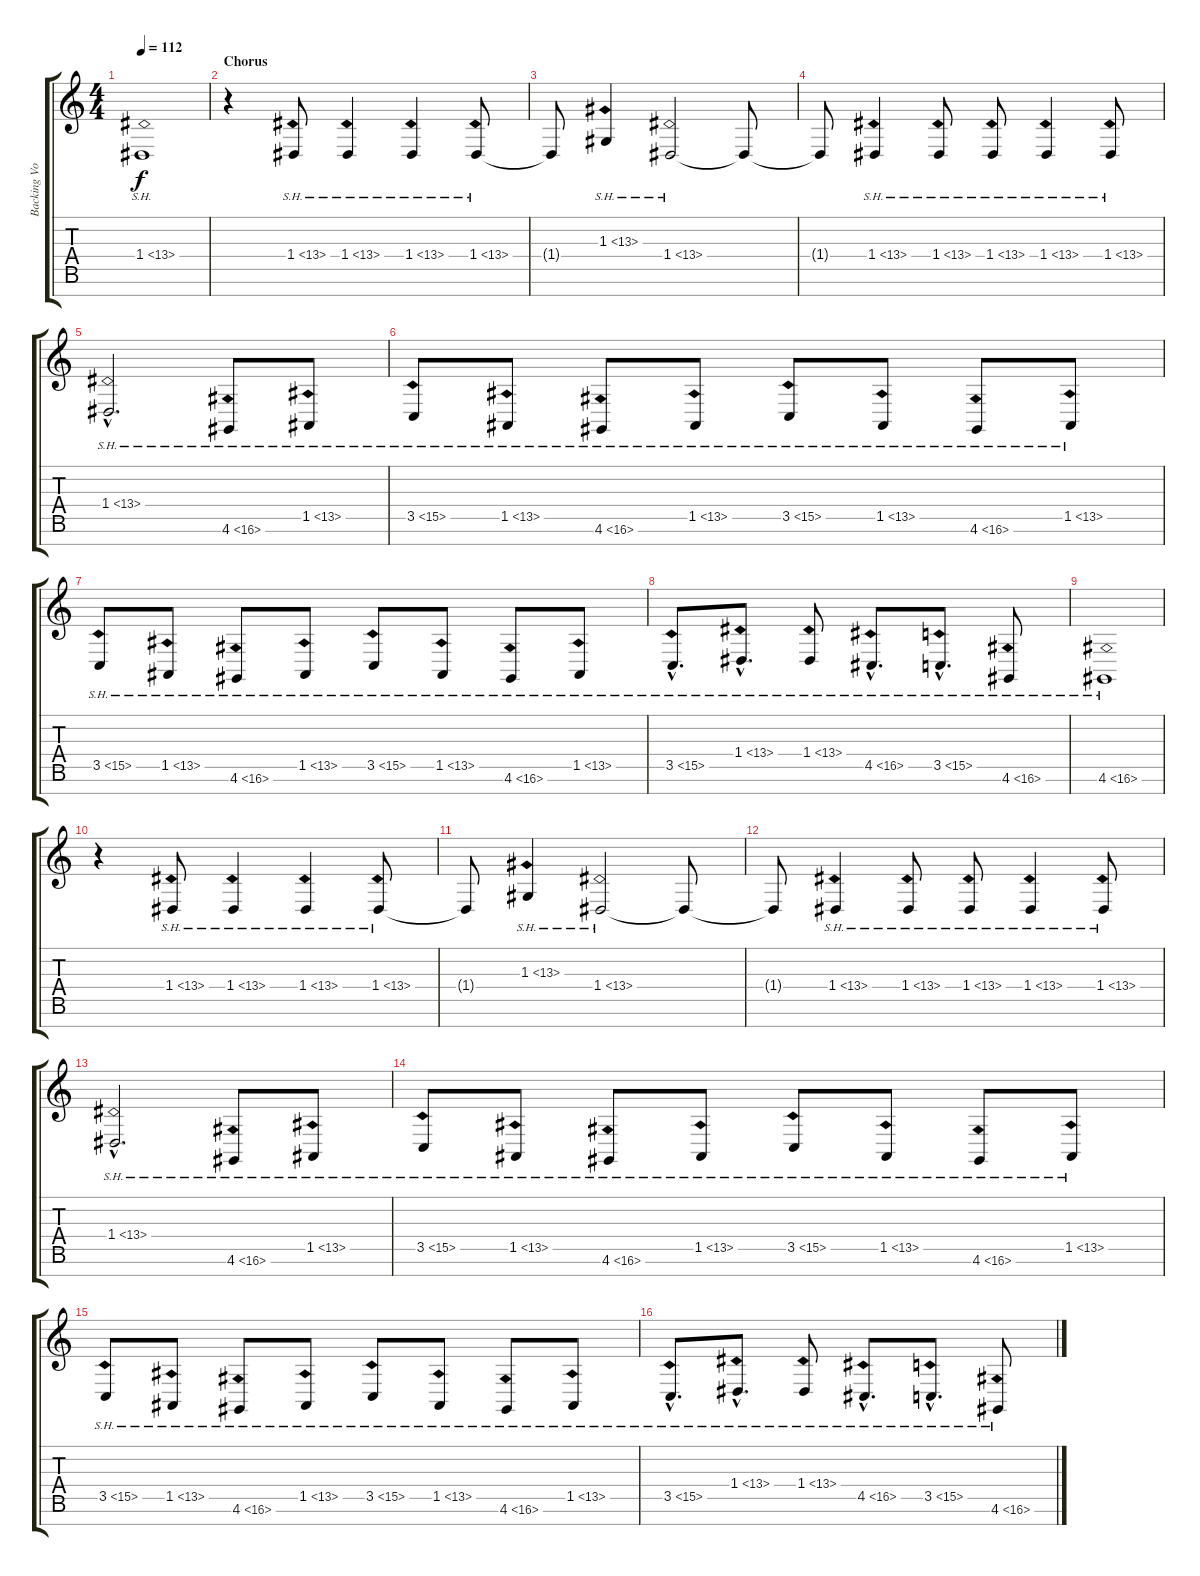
\track ("Backing Vocals" "Backing Vo") {instrument choiraahs}
\staff {score tabs}
\tuning (E4 B3 G3 D3 A2 E2 B1) {hide}
\ts (4 4)
\tempo 112
\clef g2
\ks c
1.4{sh 12}.1{dy f} |
\section ("" "Chorus")
r.4{volume 11} 1.4{sh 12}.8 1.4{sh 12}.4 1.4{sh 12}.4 1.4{sh 12}.8 |
1.4{t}.8 1.3{sh 12}.4 1.4{sh 12}.2 1.4{t}.8 |
1.4{t}.8 1.4{sh 12}.4 1.4{sh 12}.8 1.4{sh 12}.8 1.4{sh 12}.4 1.4{sh 12}.8 |
1.4{sh 12 hac}.2{d} 4.6{sh 12}.8 1.5{sh 12}.8 |
3.5{sh 12}.8 1.5{sh 12}.8 4.6{sh 12}.8 1.5{sh 12}.8 3.5{sh 12}.8 1.5{sh 12}.8 4.6{sh 12}.8 1.5{sh 12}.8 |
3.5{sh 12}.8 1.5{sh 12}.8 4.6{sh 12}.8 1.5{sh 12}.8 3.5{sh 12}.8 1.5{sh 12}.8 4.6{sh 12}.8 1.5{sh 12}.8 |
3.5{sh 12 hac}.8{d} 1.4{sh 12 hac}.8{d} 1.4{sh 12}.8 4.5{sh 12 hac}.8{d} 3.5{sh 12 hac}.8{d} 4.6{sh 12}.8 |
4.6{sh 12}.1 |
r.4 1.4{sh 12}.8 1.4{sh 12}.4 1.4{sh 12}.4 1.4{sh 12}.8 |
1.4{t}.8 1.3{sh 12}.4 1.4{sh 12}.2 1.4{t}.8 |
1.4{t}.8 1.4{sh 12}.4 1.4{sh 12}.8 1.4{sh 12}.8 1.4{sh 12}.4 1.4{sh 12}.8 |
1.4{sh 12 hac}.2{d} 4.6{sh 12}.8 1.5{sh 12}.8 |
3.5{sh 12}.8 1.5{sh 12}.8 4.6{sh 12}.8 1.5{sh 12}.8 3.5{sh 12}.8 1.5{sh 12}.8 4.6{sh 12}.8 1.5{sh 12}.8 |
3.5{sh 12}.8 1.5{sh 12}.8 4.6{sh 12}.8 1.5{sh 12}.8 3.5{sh 12}.8 1.5{sh 12}.8 4.6{sh 12}.8 1.5{sh 12}.8 |
3.5{sh 12 hac}.8{d} 1.4{sh 12 hac}.8{d} 1.4{sh 12}.8 4.5{sh 12 hac}.8{d} 3.5{sh 12 hac}.8{d} 4.6{sh 12}.8
